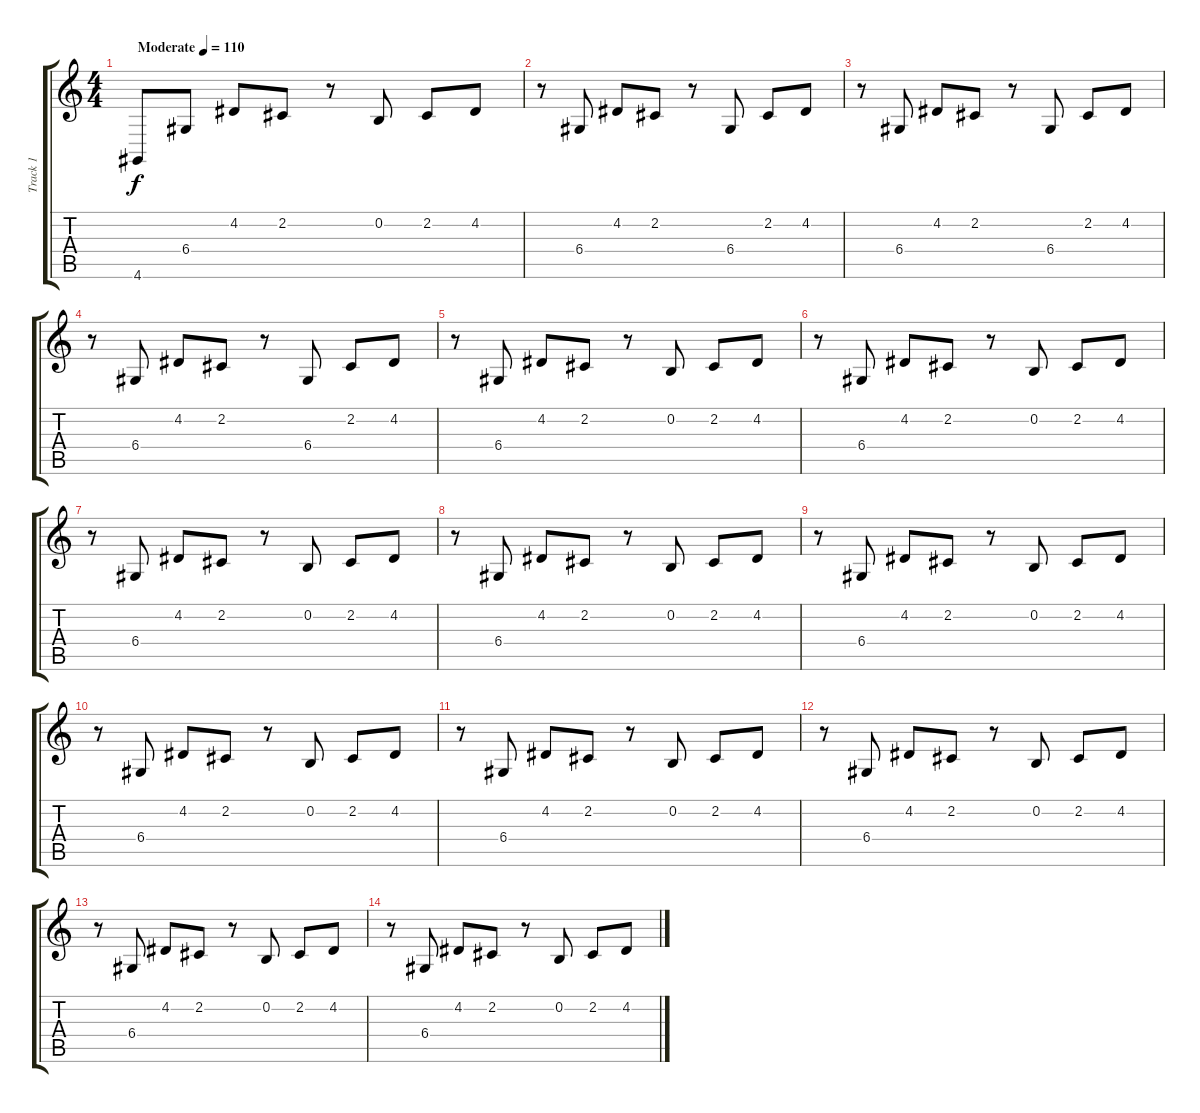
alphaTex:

\track ("Track 1" "Track 1") {instrument acousticgrandpiano}
\staff {score tabs}
\tuning (E4 B3 G3 D3 A2 E2) {hide}
\ts (4 4)
\tempo (110 "Moderate")
\clef g2
\ks c
4.6.8{dy f instrument acousticgrandpiano} 6.4.8 4.2.8 2.2.8 r.8 0.2.8 2.2.8 4.2.8 |
r.8 6.4.8 4.2.8 2.2.8 r.8 6.4.8 2.2.8 4.2.8 |
r.8 6.4.8 4.2.8 2.2.8 r.8 6.4.8 2.2.8 4.2.8 |
r.8 6.4.8 4.2.8 2.2.8 r.8 6.4.8 2.2.8 4.2.8 |
r.8 6.4.8 4.2.8 2.2.8 r.8 0.2.8 2.2.8 4.2.8 |
r.8 6.4.8 4.2.8 2.2.8 r.8 0.2.8 2.2.8 4.2.8 |
r.8 6.4.8 4.2.8 2.2.8 r.8 0.2.8 2.2.8 4.2.8 |
r.8 6.4.8 4.2.8 2.2.8 r.8 0.2.8 2.2.8 4.2.8 |
r.8 6.4.8 4.2.8 2.2.8 r.8 0.2.8 2.2.8 4.2.8 |
r.8 6.4.8 4.2.8 2.2.8 r.8 0.2.8 2.2.8 4.2.8 |
r.8 6.4.8 4.2.8 2.2.8 r.8 0.2.8 2.2.8 4.2.8 |
r.8 6.4.8 4.2.8 2.2.8 r.8 0.2.8 2.2.8 4.2.8 |
r.8 6.4.8 4.2.8 2.2.8 r.8 0.2.8 2.2.8 4.2.8 |
r.8 6.4.8 4.2.8 2.2.8 r.8 0.2.8 2.2.8 4.2.8
